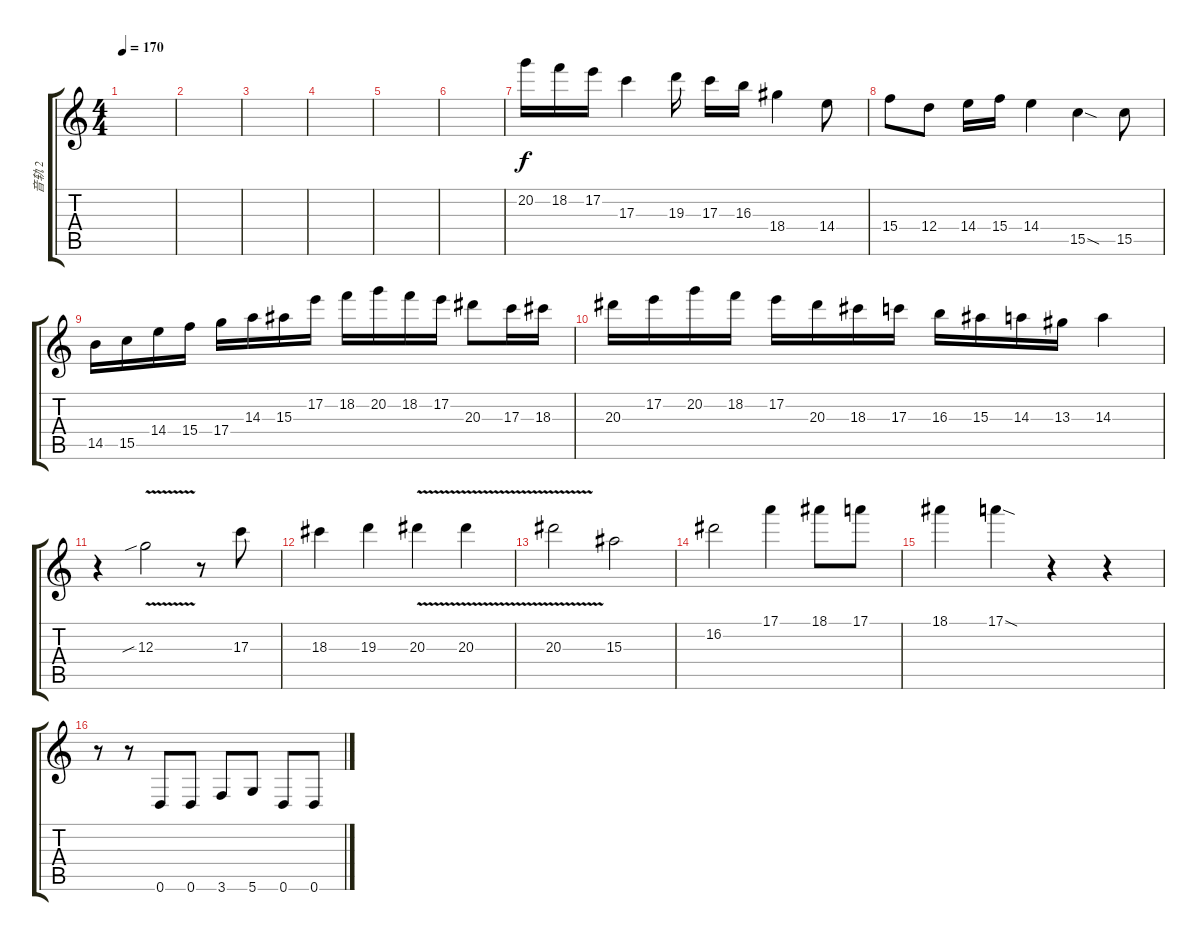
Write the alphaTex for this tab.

\track ("音轨 2" "音轨 2") {instrument overdrivenguitar}
\staff {score tabs}
\tuning (E4 B3 G3 D3 A2 D2) {hide}
\ts (4 4)
\tempo 170
\clef g2
\ks c
|
|
|
|
|
|
20.2.16 18.2.16 17.2.16 17.3.4 19.3.16 17.3.16 16.3.16 18.4.4 14.4.8 |
15.4.8 12.4.8 14.4.16 15.4.16 14.4.4 15.5{sod}.4 15.5.8 |
14.5.16 15.5.16 14.4.16 15.4.16 17.4.16 14.3.16 15.3.16 17.2.16 18.2.16 20.2.16 18.2.16 17.2.16 20.3.8 17.3.16 18.3.16 |
20.3.16 17.2.16 20.2.16 18.2.16 17.2.16 20.3.16 18.3.16 17.3.16 16.3.16 15.3.16 14.3.16 13.3.16 14.3.4 |
r.4 12.3{v sib}.2 r.8 17.3.8 |
18.3.4 19.3.4 20.3{v}.4 20.3{v}.4 |
20.3{v}.2 15.3.2 |
16.2.2 17.1.4 18.1.8 17.1.8 |
18.1.4 17.1{sod}.4 r.4 r.4 |
r.8 r.8 0.6.8 0.6.8 3.6.8 5.6.8 0.6.8 0.6.8
